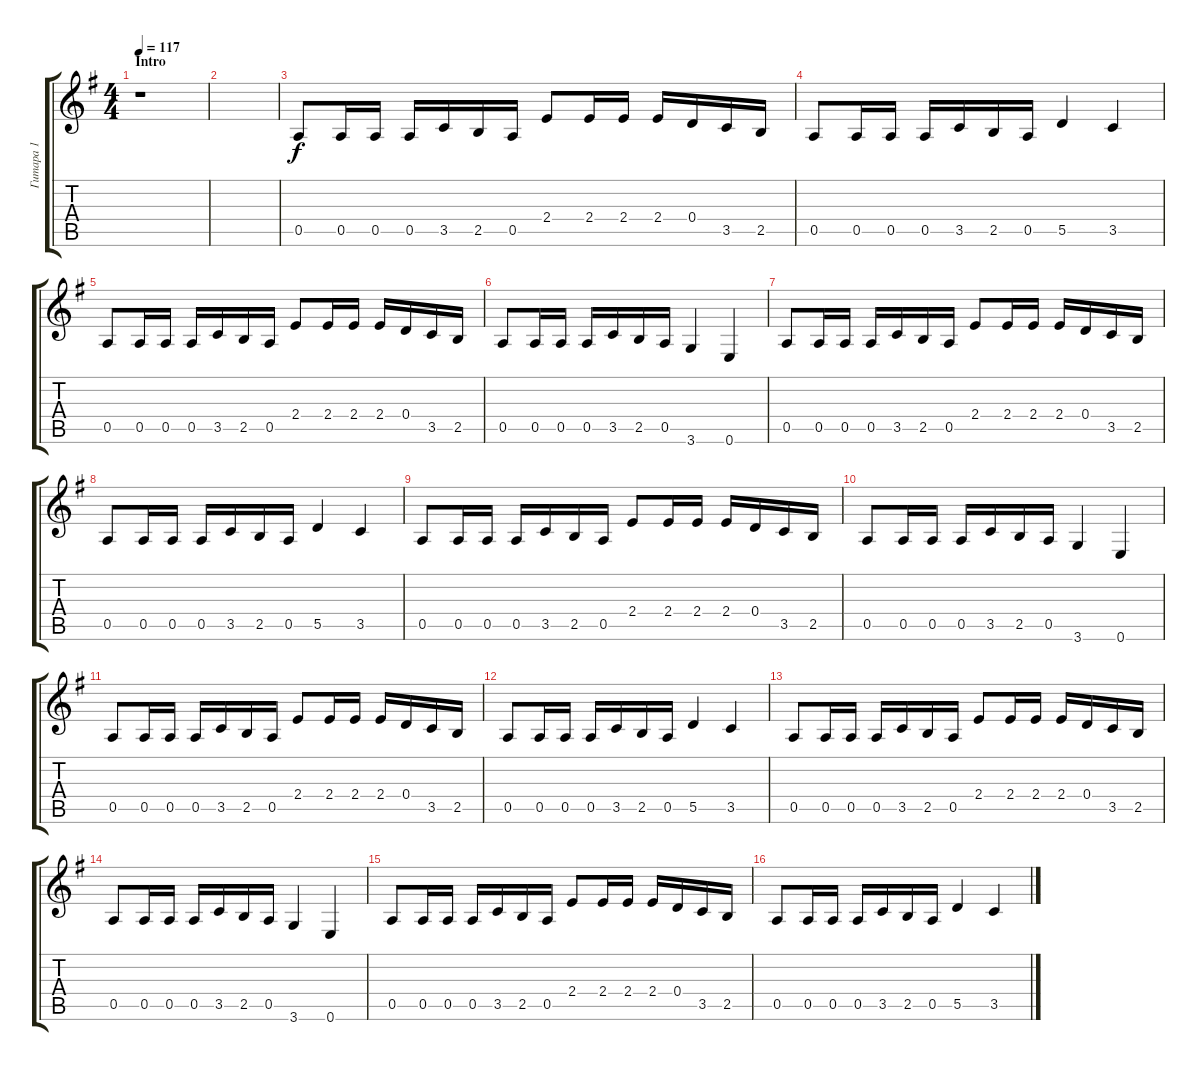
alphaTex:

\track ("Гитара 1" "Гитара 1") {instrument distortionguitar}
\staff {score tabs}
\tuning (E4 B3 G3 D3 A2 E2) {hide}
\ts (4 4)
\section ("" "Intro")
\tempo 117
\clef g2
\ks eminor
r.1{dy f instrument distortionguitar} |
|
0.5.8 0.5.16 0.5.16 0.5.16 3.5.16 2.5.16 0.5.16 2.4.8 2.4.16 2.4.16 2.4.16 0.4.16 3.5.16 2.5.16 |
0.5.8 0.5.16 0.5.16 0.5.16 3.5.16 2.5.16 0.5.16 5.5.4 3.5.4 |
0.5.8 0.5.16 0.5.16 0.5.16 3.5.16 2.5.16 0.5.16 2.4.8 2.4.16 2.4.16 2.4.16 0.4.16 3.5.16 2.5.16 |
0.5.8 0.5.16 0.5.16 0.5.16 3.5.16 2.5.16 0.5.16 3.6.4 0.6.4 |
0.5.8 0.5.16 0.5.16 0.5.16 3.5.16 2.5.16 0.5.16 2.4.8 2.4.16 2.4.16 2.4.16 0.4.16 3.5.16 2.5.16 |
0.5.8 0.5.16 0.5.16 0.5.16 3.5.16 2.5.16 0.5.16 5.5.4 3.5.4 |
0.5.8 0.5.16 0.5.16 0.5.16 3.5.16 2.5.16 0.5.16 2.4.8 2.4.16 2.4.16 2.4.16 0.4.16 3.5.16 2.5.16 |
0.5.8 0.5.16 0.5.16 0.5.16 3.5.16 2.5.16 0.5.16 3.6.4 0.6.4 |
0.5.8 0.5.16 0.5.16 0.5.16 3.5.16 2.5.16 0.5.16 2.4.8 2.4.16 2.4.16 2.4.16 0.4.16 3.5.16 2.5.16 |
0.5.8 0.5.16 0.5.16 0.5.16 3.5.16 2.5.16 0.5.16 5.5.4 3.5.4 |
0.5.8 0.5.16 0.5.16 0.5.16 3.5.16 2.5.16 0.5.16 2.4.8 2.4.16 2.4.16 2.4.16 0.4.16 3.5.16 2.5.16 |
0.5.8 0.5.16 0.5.16 0.5.16 3.5.16 2.5.16 0.5.16 3.6.4 0.6.4 |
0.5.8 0.5.16 0.5.16 0.5.16 3.5.16 2.5.16 0.5.16 2.4.8 2.4.16 2.4.16 2.4.16 0.4.16 3.5.16 2.5.16 |
0.5.8 0.5.16 0.5.16 0.5.16 3.5.16 2.5.16 0.5.16 5.5.4 3.5.4
